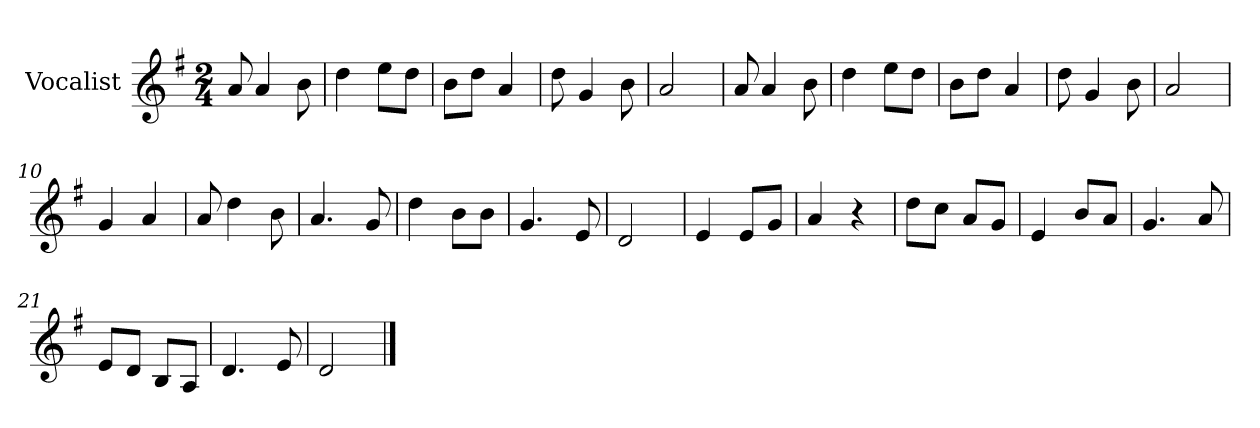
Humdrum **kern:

**kern
*part1
*staff1
*I"Vocalist
*k[f#]
*G:
*M2/4
=
8a
4a
8b
=1
4dd
8eeL
8ddJ
=2
8bL
8ddJ
4a
=3
8dd
4g
8b
=4
2a
=5
8a
4a
8b
=6
4dd
8eeL
8ddJ
=7
8bL
8ddJ
4a
=8
8dd
4g
8b
=9
2a
=10
4g
4a
=11
8a
4dd
8b
=12
4.a
8g
=13
4dd
8bL
8bJ
=14
4.g
8e
=15
2d
=16
4e
8eL
8gJ
=17
4a
4r
=18
8ddL
8ccJ
8aL
8gJ
=19
4e
8bL
8aJ
=20
4.g
8a
=21
8eL
8dJ
8BL
8AJ
=22
4.d
8e
=23
2d
==
*-
